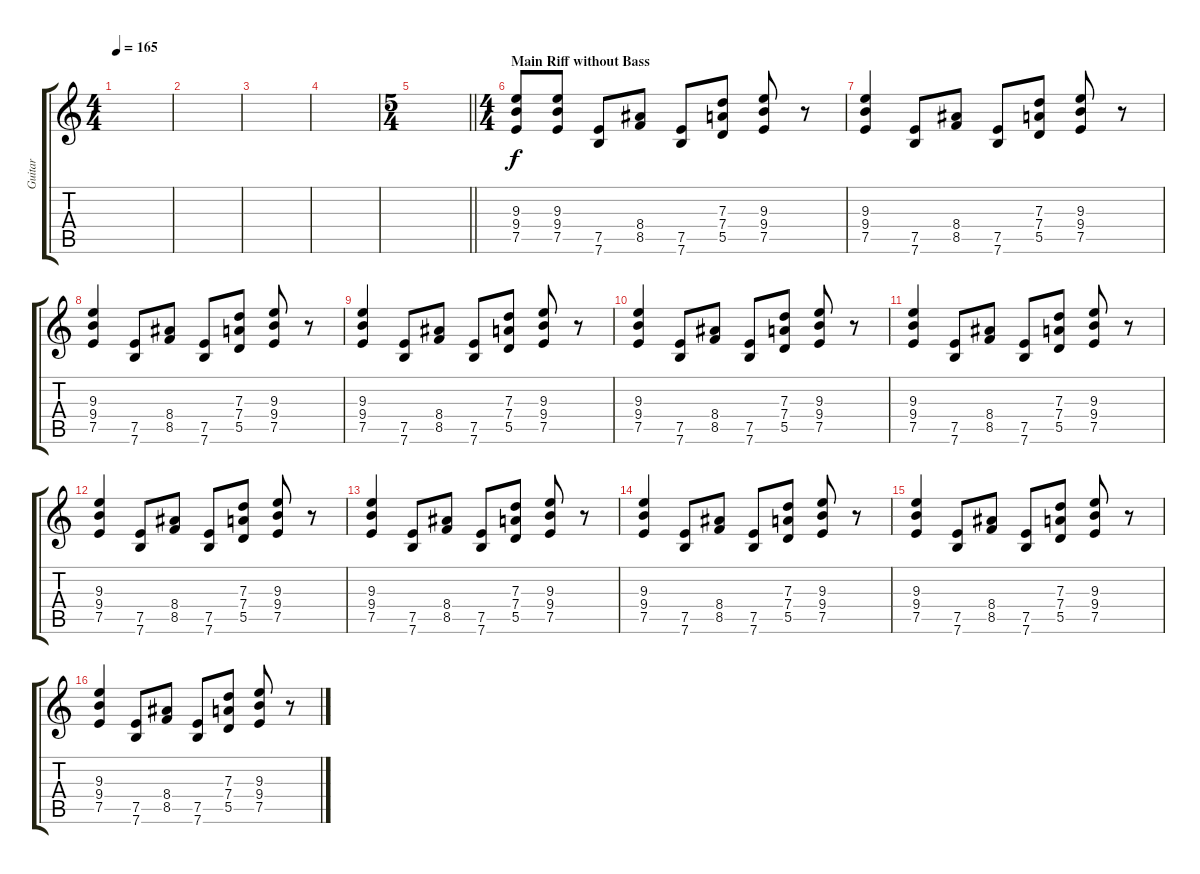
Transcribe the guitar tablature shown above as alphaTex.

\track ("Guitar" "Guitar") {instrument distortionguitar}
\staff {score tabs}
\tuning (E4 B3 G3 D3 A2 E2) {hide}
\ts (4 4)
\tempo 165
\clef g2
\ks c
|
|
|
|
\ts (5 4)
\barLineRight lightlight
|
\ts (4 4)
\section ("" "Main Riff without Bass")
(9.3 9.4 7.5).8 (9.3 9.4 7.5).8 (7.5 7.6).8 (8.4 8.5).8 (7.5 7.6).8 (7.3 7.4 5.5).8 (9.3 9.4 7.5).8 r.8 |
(9.3 9.4 7.5).4 (7.5 7.6).8 (8.4 8.5).8 (7.5 7.6).8 (7.3 7.4 5.5).8 (9.3 9.4 7.5).8 r.8 |
(9.3 9.4 7.5).4 (7.5 7.6).8 (8.4 8.5).8 (7.5 7.6).8 (7.3 7.4 5.5).8 (9.3 9.4 7.5).8 r.8 |
(9.3 9.4 7.5).4 (7.5 7.6).8 (8.4 8.5).8 (7.5 7.6).8 (7.3 7.4 5.5).8 (9.3 9.4 7.5).8 r.8 |
(9.3 9.4 7.5).4 (7.5 7.6).8 (8.4 8.5).8 (7.5 7.6).8 (7.3 7.4 5.5).8 (9.3 9.4 7.5).8 r.8 |
(9.3 9.4 7.5).4 (7.5 7.6).8 (8.4 8.5).8 (7.5 7.6).8 (7.3 7.4 5.5).8 (9.3 9.4 7.5).8 r.8 |
(9.3 9.4 7.5).4 (7.5 7.6).8 (8.4 8.5).8 (7.5 7.6).8 (7.3 7.4 5.5).8 (9.3 9.4 7.5).8 r.8 |
(9.3 9.4 7.5).4 (7.5 7.6).8 (8.4 8.5).8 (7.5 7.6).8 (7.3 7.4 5.5).8 (9.3 9.4 7.5).8 r.8 |
(9.3 9.4 7.5).4 (7.5 7.6).8 (8.4 8.5).8 (7.5 7.6).8 (7.3 7.4 5.5).8 (9.3 9.4 7.5).8 r.8 |
(9.3 9.4 7.5).4 (7.5 7.6).8 (8.4 8.5).8 (7.5 7.6).8 (7.3 7.4 5.5).8 (9.3 9.4 7.5).8 r.8 |
(9.3 9.4 7.5).4 (7.5 7.6).8 (8.4 8.5).8 (7.5 7.6).8 (7.3 7.4 5.5).8 (9.3 9.4 7.5).8 r.8
